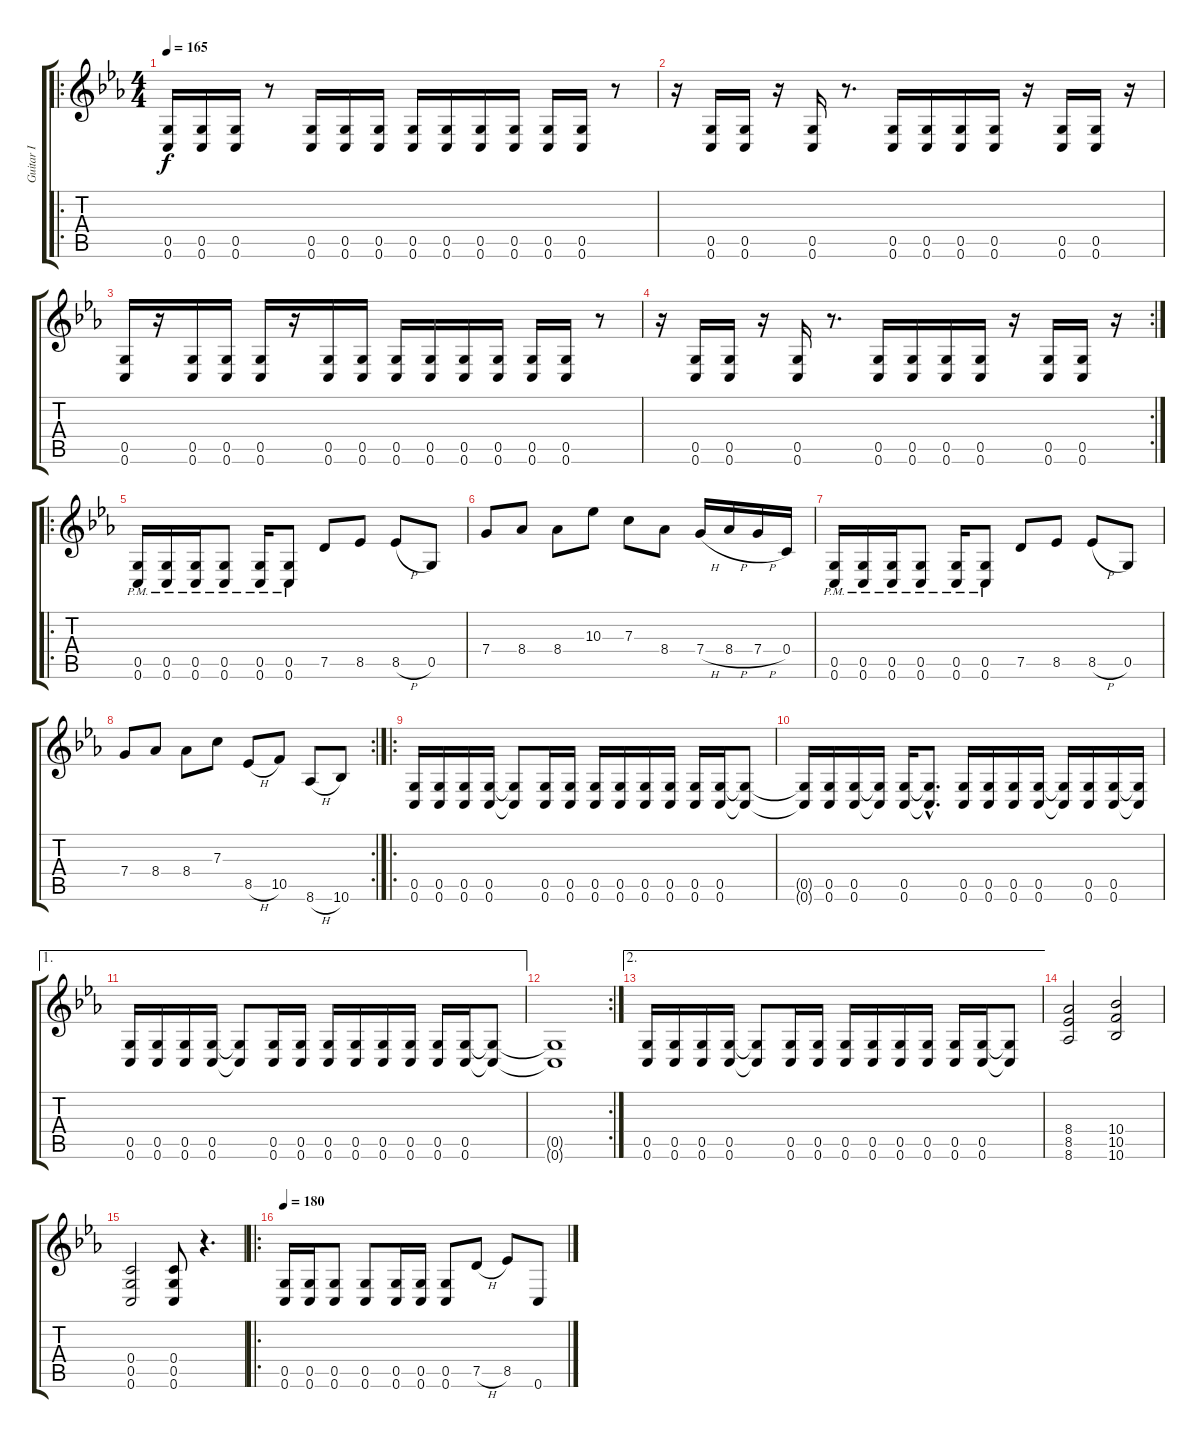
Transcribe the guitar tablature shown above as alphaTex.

\track ("Guitar I" "Guitar I") {instrument distortionguitar}
\staff {score tabs}
\tuning (D4 A3 F3 C3 G2 C2) {hide}
\ro
\ts (4 4)
\tempo 165
\clef g2
\ks eb
(0.5 0.6).16{dy f} (0.5 0.6).16 (0.5 0.6).16 r.8 (0.5 0.6).16 (0.5 0.6).16 (0.5 0.6).16 (0.5 0.6).16 (0.5 0.6).16 (0.5 0.6).16 (0.5 0.6).16 (0.5 0.6).16 (0.5 0.6).16 r.8 |
r.16 (0.5 0.6).16 (0.5 0.6).16 r.16 (0.5 0.6).16 r.8{d} (0.5 0.6).16 (0.5 0.6).16 (0.5 0.6).16 (0.5 0.6).16 r.16 (0.5 0.6).16 (0.5 0.6).16 r.16 |
(0.5 0.6).16 r.16 (0.5 0.6).16 (0.5 0.6).16 (0.5 0.6).16 r.16 (0.5 0.6).16 (0.5 0.6).16 (0.5 0.6).16 (0.5 0.6).16 (0.5 0.6).16 (0.5 0.6).16 (0.5 0.6).16 (0.5 0.6).16 r.8 |
\rc 2
r.16 (0.5 0.6).16 (0.5 0.6).16 r.16 (0.5 0.6).16 r.8{d} (0.5 0.6).16 (0.5 0.6).16 (0.5 0.6).16 (0.5 0.6).16 r.16 (0.5 0.6).16 (0.5 0.6).16 r.16 |
\ro
(0.5{pm} 0.6{pm}).16 (0.5{pm} 0.6{pm}).16 (0.5{pm} 0.6{pm}).16 (0.5{pm} 0.6{pm}).8 (0.5{pm} 0.6{pm}).16 (0.5{pm} 0.6{pm}).8 7.5.8 8.5.8 8.5{h}.8 0.5.8 |
7.4.8 8.4.8 8.4.8 10.3.8 7.3.8 8.4.8 7.4{h}.16 8.4{h}.16 7.4{h}.16 0.4.16 |
(0.5{pm} 0.6{pm}).16 (0.5{pm} 0.6{pm}).16 (0.5{pm} 0.6{pm}).16 (0.5{pm} 0.6{pm}).8 (0.5{pm} 0.6{pm}).16 (0.5{pm} 0.6{pm}).8 7.5.8 8.5.8 8.5{h}.8 0.5.8 |
\rc 2
7.4.8 8.4.8 8.4.8 7.3.8 8.5{h}.8 10.5.8 8.6{h}.8 10.6.8 |
\ro
(0.5 0.6).16 (0.5 0.6).16 (0.5 0.6).16 (0.5 0.6).16 (0.5{t} 0.6{t}).8 (0.5 0.6).16 (0.5 0.6).16 (0.5 0.6).16 (0.5 0.6).16 (0.5 0.6).16 (0.5 0.6).16 (0.5 0.6).16 (0.5 0.6).16 (0.5{t} 0.6{t}).8 |
(0.5{t} 0.6{t}).16 (0.5 0.6).16 (0.5 0.6).16 (0.5{t} 0.6{t}).16 (0.5 0.6).16 (0.5{hac t} 0.6{hac t}).8{d} (0.5 0.6).16 (0.5 0.6).16 (0.5 0.6).16 (0.5 0.6).16 (0.5{t} 0.6{t}).16 (0.5 0.6).16 (0.5 0.6).16 (0.5{t} 0.6{t}).16 |
\ae 1
(0.5 0.6).16 (0.5 0.6).16 (0.5 0.6).16 (0.5 0.6).16 (0.5{t} 0.6{t}).8 (0.5 0.6).16 (0.5 0.6).16 (0.5 0.6).16 (0.5 0.6).16 (0.5 0.6).16 (0.5 0.6).16 (0.5 0.6).16 (0.5 0.6).16 (0.5{t} 0.6{t}).8 |
\rc 2
(0.5{t} 0.6{t}).1 |
\ae 2
(0.5 0.6).16 (0.5 0.6).16 (0.5 0.6).16 (0.5 0.6).16 (0.5{t} 0.6{t}).8 (0.5 0.6).16 (0.5 0.6).16 (0.5 0.6).16 (0.5 0.6).16 (0.5 0.6).16 (0.5 0.6).16 (0.5 0.6).16 (0.5 0.6).16 (0.5{t} 0.6{t}).8 |
(8.4 8.5 8.6).2 (10.4 10.5 10.6).2 |
(0.4 0.5 0.6).2 (0.4 0.5 0.6).8 r.4{d} |
\ro
\tempo 180
(0.5 0.6).16 (0.5 0.6).16 (0.5 0.6).8 (0.5 0.6).8 (0.5 0.6).16 (0.5 0.6).16 (0.5 0.6).8 7.5{h}.8 8.5.8 0.6.8
